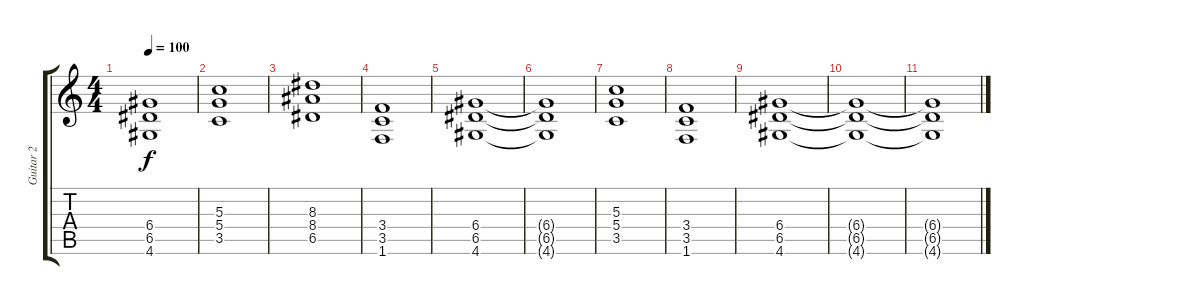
\track ("Guitar 2" "Guitar 2") {instrument electricguitarclean}
\staff {score tabs}
\tuning (E4 B3 G3 D3 A2 E2) {hide}
\ts (4 4)
\tempo 100
\clef g2
\ks c
(6.4 6.5 4.6).1{dy f} |
(5.3 5.4 3.5).1 |
(8.3 8.4 6.5).1 |
(3.4 3.5 1.6).1 |
(6.4 6.5 4.6).1 |
(6.4{t} 6.5{t} 4.6{t}).1 |
(5.3 5.4 3.5).1 |
(3.4 3.5 1.6).1 |
(6.4 6.5 4.6).1 |
(6.4{t} 6.5{t} 4.6{t}).1 |
(6.4{t} 6.5{t} 4.6{t}).1
